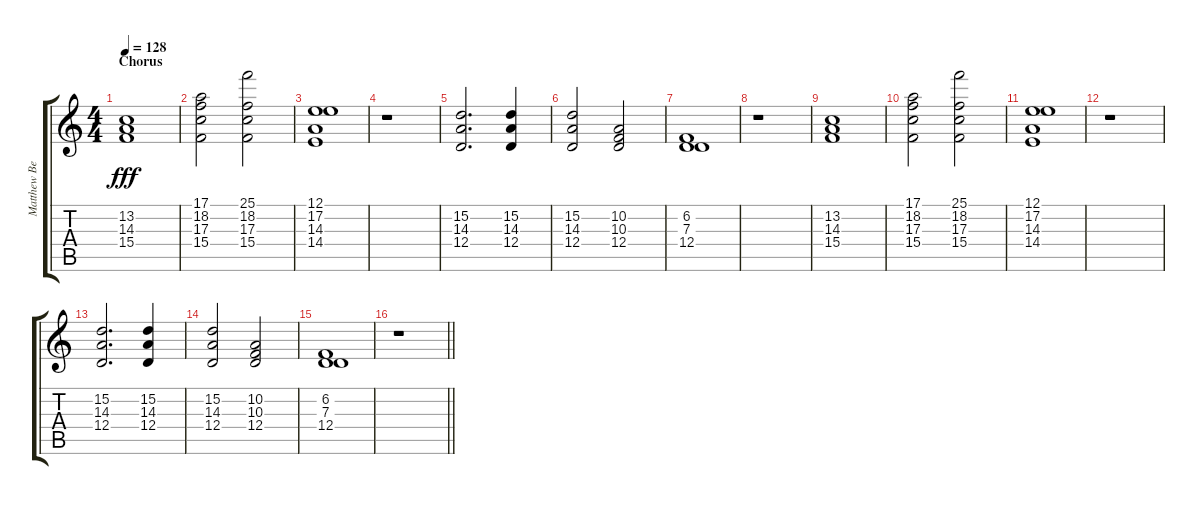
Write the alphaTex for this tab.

\track ("Matthew Bellamy (Piano 1)" "Matthew Be") {instrument electricgrandpiano}
\staff {score tabs}
\tuning (E4 B3 G3 D3 A2 E2) {hide}
\ts (4 4)
\section ("" "Chorus")
\tempo 128
\clef g2
\ks c
(13.2 14.3 15.4).1{dy fff} |
(17.1 18.2 17.3 15.4).2 (25.1 18.2 17.3 15.4).2 |
(12.1 17.2 14.3 14.4).1 |
r.1 |
(15.2 14.3 12.4).2{d} (15.2 14.3 12.4).4 |
(15.2 14.3 12.4).2 (10.2 10.3 12.4).2 |
(6.2 7.3 12.4).1 |
r.1 |
(13.2 14.3 15.4).1 |
(17.1 18.2 17.3 15.4).2 (25.1 18.2 17.3 15.4).2 |
(12.1 17.2 14.3 14.4).1 |
r.1 |
(15.2 14.3 12.4).2{d} (15.2 14.3 12.4).4 |
(15.2 14.3 12.4).2 (10.2 10.3 12.4).2 |
(6.2 7.3 12.4).1 |
\barLineRight lightlight
r.1
